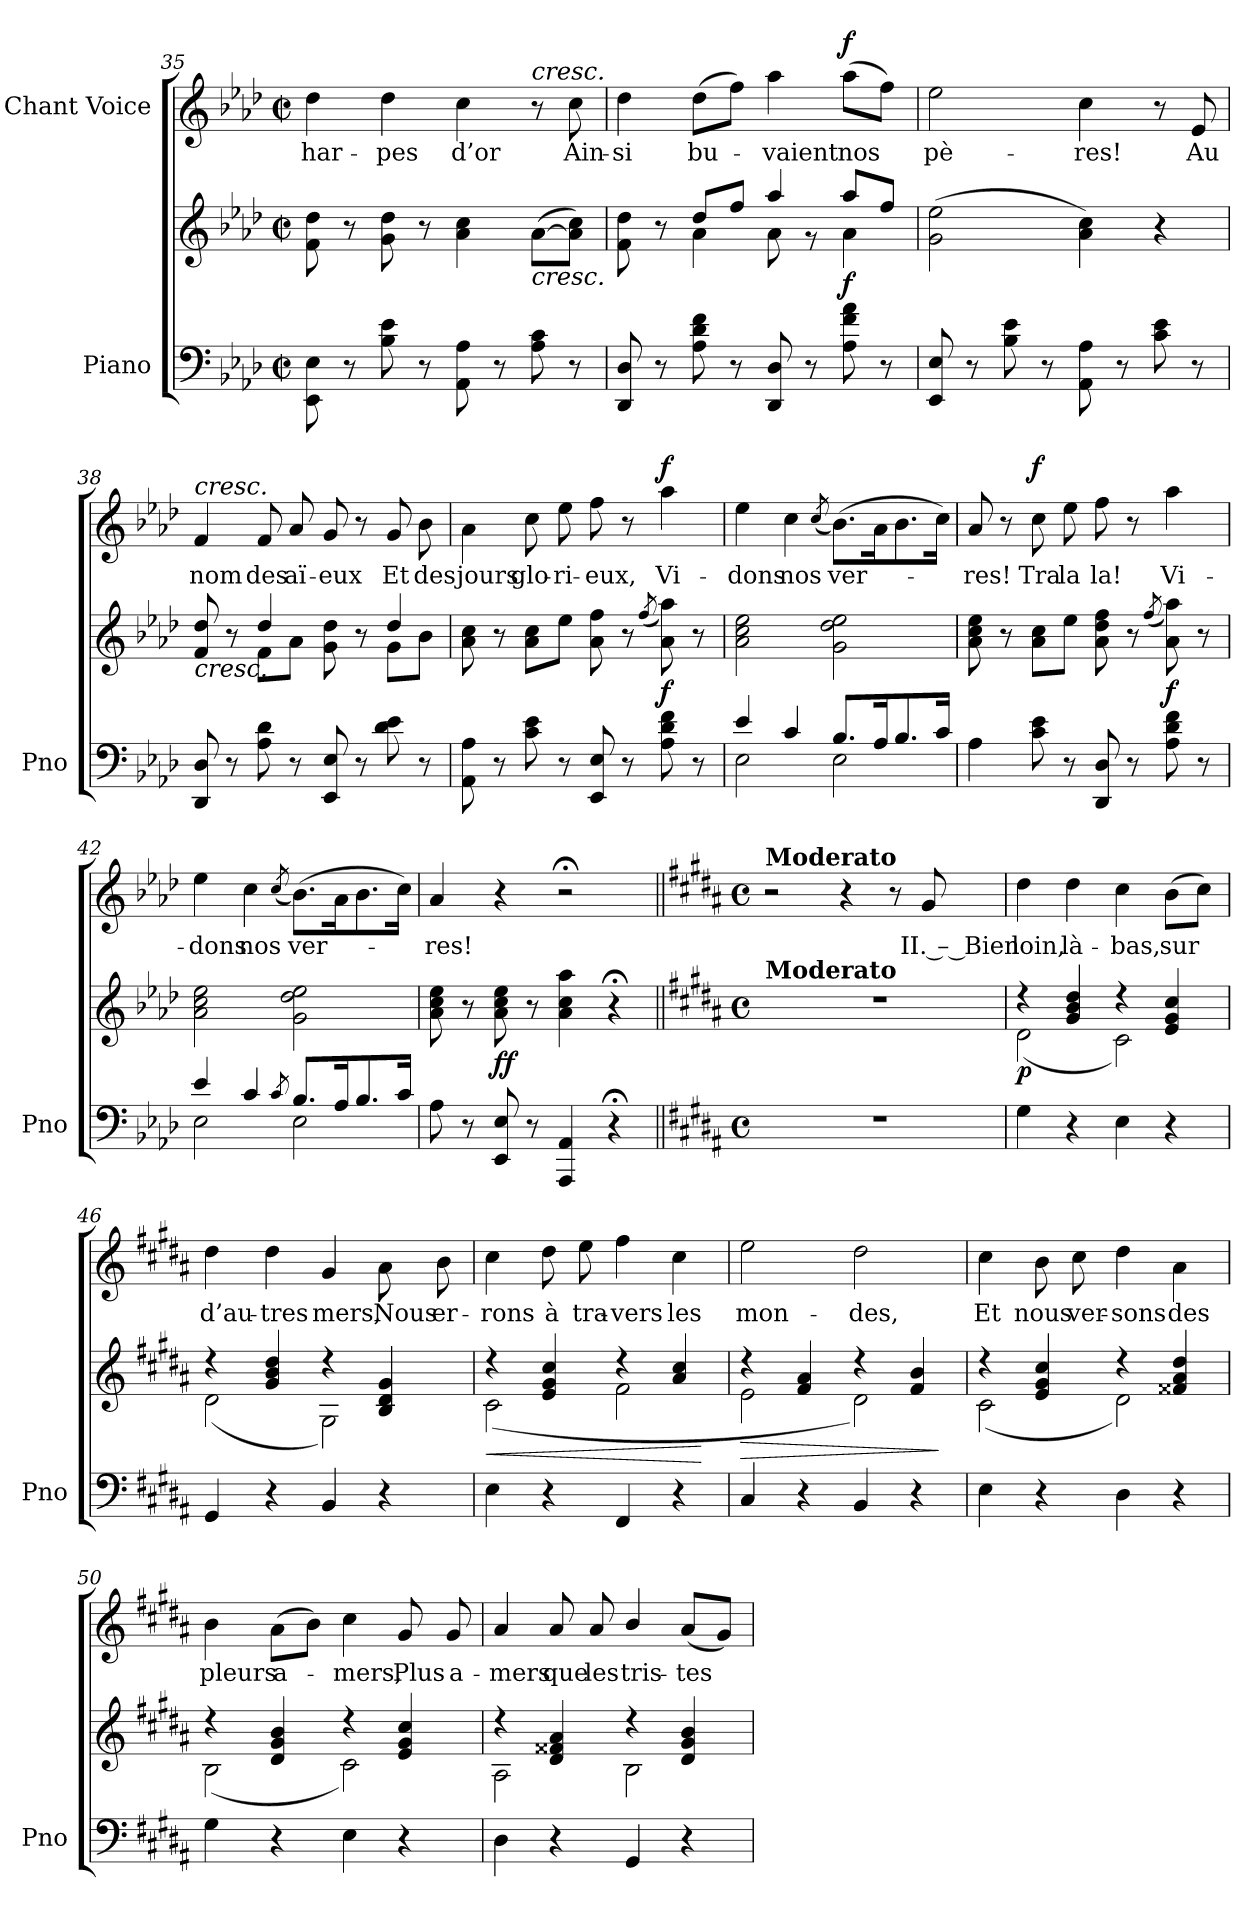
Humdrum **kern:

**kern	**kern	**dynam	**kern	**text	**dynam
*part2	*part2	*part2	*part1	*part1	*part1
*staff3	*staff2	*staff2/3	*staff1	*staff1	*staff1
*I"Piano	*	*	*I"Chant Voice	*	*
*I'Pno	*	*	*	*	*
*clefF4	*clefG2	*	*clefG2	*	*
*k[b-e-a-d-]	*k[b-e-a-d-]	*	*k[b-e-a-d-]	*	*
*M2/2	*M2/2	*	*M2/2	*	*
*met(c|)	*met(c|)	*	*met(c|)	*	*
=35	=35	=35	=35	=35	=35
!	!	!	!	!LO:LY:b	!
8EE-\ 8E-\	8f\ 8dd-\	.	4dd-\	har-	.
8r	8r	.	.	.	.
!	!	!	!	!LO:LY:b	!
8B-\ 8e-\	8g\ 8dd-\	.	4dd-\	-pes	.
8r	8r	.	.	.	.
!	!	!	!	!LO:LY:b	!
8AA-\ 8A-\	4a-\ 4cc\	.	4cc\	d’or	.
8r	.	.	.	.	.
!	!	!	!LO:TX:a:i:t=cresc.	!	!
!	!LO:TX:b:i:t=cresc.	!	!	!	!
8A-\ 8c\	(>[8a-\L	.	8r	.	.
!	!	!	!	!LO:LY:b	!
8r	8a-\] 8cc\J)	.	8cc\	Ain-	.
=36	=36	=36	=36	=36	=36
*	*^	*	*	*	*
!	!	!	!	!	!LO:LY:b	!
8DD-/ 8D-/	4rddyy	8f\ 8dd-\	.	4dd-\	-si	.
8r	.	8r	.	.	.	.
!	!	!	!	!	!LO:LY:b	!
8A-\ 8d-\ 8f\	8dd-/L	4a-\	.	(>8dd-\L	bu-	.
8r	8ff/J	.	.	8ff\J)	.	.
!	!	!	!	!	!LO:LY:b	!
8DD-/ 8D-/	4aa-/	8a-\	.	4aa-\	-vaient	.
8r	.	8r	.	.	.	.
!	!	!	!LO:DY:b	!	!LO:LY:b	!LO:DY:a
8A-\ 8f\ 8a-\	8aa-/L	4a-\	f	(>8aa-\L	nos	f
8r	8ff/J	.	.	8ff\J)	.	.
*	*v	*v	*	*	*	*
!!LO:LB:g=z
=37	=37	=37	=37	=37	=37
!	!	!	!	!LO:LY:b	!
8EE-/ 8E-/	(>2g\ 2ee-\	.	2ee-\	pè-	.
8r	.	.	.	.	.
8B-\ 8e-\	.	.	.	.	.
8r	.	.	.	.	.
!	!	!	!	!LO:LY:b	!
8AA-\ 8A-\	4a-\ 4cc\)	.	4cc\	-res!	.
8r	.	.	.	.	.
8c\ 8e-\	4r	.	8r	.	.
!	!	!	!	!LO:LY:b	!
8r	.	.	8e-/	Au	.
=38	=38	=38	=38	=38	=38
*	*^	*	*	*	*
!	!	!	!	!LO:TX:a:i:t=cresc.	!	!
!	!LO:TX:b:i:t=cresc.	!	!	!	!	!
!	!	!	!	!	!LO:LY:b	!
8DD-/ 8D-/	8f/ 8dd-/	4reyy	.	4f/	nom	.
8r	8r	.	.	.	.	.
!	!	!	!	!	!LO:LY:b	!
8A-\ 8d-\	4dd-/	8f\L	.	8f/	des	.
!	!	!	!	!	!LO:LY:b	!
8r	.	8a-\J	.	8a-/	aï-	.
!	!	!	!	!	!LO:LY:b	!
8EE-/ 8E-/	8g\ 8dd-\	4reyy	.	8g/	-eux	.
8r	8r	.	.	8r	.	.
!	!	!	!	!	!LO:LY:b	!
8d-\ 8e-\	4dd-/	8g\L	.	8g/	Et	.
!	!	!	!	!	!LO:LY:b	!
8r	.	8b-\J	.	8b-\	des	.
=39	=39	=39	=39	=39	=39	=39
!	!	!	!	!	!LO:LY:b	!
*	*v	*v	*	*	*	*
8AA-\ 8A-\	8a-\ 8cc\	.	4a-\	jours	.
8r	8r	.	.	.	.
!	!	!	!	!LO:LY:b	!
8c\ 8e-\	8a-\ 8cc\L	.	8cc\	glo-	.
!	!	!	!	!LO:LY:b	!
8r	8ee-\J	.	8ee-\	-ri-	.
!	!	!	!	!LO:LY:b	!
8EE-/ 8E-/	8a-\ 8ff\	.	8ff\	-eux,	.
8r	8r	.	8r	.	.
.	(<8qff/	.	.	.	.
!	!	!LO:DY:b	!	!LO:LY:b	!LO:DY:a
8A-\ 8d-\ 8f\	8a-\ 8aa-\)	f	4aa-\	Vi-	f
8r	8r	.	.	.	.
=40	=40	=40	=40	=40	=40
*^	*	*	*	*	*
!	!	!	!	!	!LO:LY:b	!
4e-/	2E-\	2a-\ 2cc\ 2ee-\	.	4ee-\	-dons	.
!	!	!	!	!	!LO:LY:b	!
4c/	.	.	.	4cc\	nos	.
.	.	.	.	(<8qcc/	.	.
!	!	!	!	!	!LO:LY:b	!
8.B-/L	2E-\	2g\ 2dd-\ 2ee-\	.	(>8.b-\L)	ver-	.
16A-/K	.	.	.	16a-\K	.	.
8.B-/	.	.	.	8.b-\	.	.
16c/Jk	.	.	.	16cc\Jk)	.	.
*v	*v	*	*	*	*	*
!!LO:LB:g=z
=41	=41	=41	=41	=41	=41
!	!	!	!	!LO:LY:b	!
4A-\	8a-\ 8cc\ 8ee-\	.	8a-/	-res!	.
.	8r	.	8r	.	.
!	!	!	!	!LO:LY:b	!LO:DY:a
8c\ 8e-\	8a-\ 8cc\L	.	8cc\	Tra	f
!	!	!	!	!LO:LY:b	!
8r	8ee-\J	.	8ee-\	la	.
!	!	!	!	!LO:LY:b	!
8DD-/ 8D-/	8a-\ 8dd-\ 8ff\	.	8ff\	la!	.
8r	8r	.	8r	.	.
.	(<8qff/	.	.	.	.
!	!	!LO:DY:b	!	!LO:LY:b	!
8A-\ 8d-\ 8f\	8a-\ 8aa-\)	f	4aa-\	Vi-	.
8r	8r	.	.	.	.
=42	=42	=42	=42	=42	=42
*^	*	*	*	*	*
!	!	!	!	!	!LO:LY:b	!
4e-/	2E-\	2a-\ 2cc\ 2ee-\	.	4ee-\	-dons	.
!	!	!	!	!	!LO:LY:b	!
4c/	.	.	.	4cc\	nos	.
8qc/	.	.	.	(<8qcc/	.	.
!	!	!	!	!	!LO:LY:b	!
8.B-/L	2E-\	2g\ 2dd-\ 2ee-\	.	(>8.b-\L)	ver-	.
16A-/K	.	.	.	16a-\K	.	.
8.B-/	.	.	.	8.b-\	.	.
16c/Jk	.	.	.	16cc\Jk)	.	.
*v	*v	*	*	*	*	*
=43	=43	=43	=43	=43	=43
!	!	!	!	!LO:LY:b	!
8A-\	8a-\ 8cc\ 8ee-\	.	4a-/	-res!	.
8r	8r	.	.	.	.
!	!	!LO:DY:b	!	!	!
8EE-/ 8E-/	8a-\ 8cc\ 8ee-\	ff	4r	.	.
8r	8r	.	.	.	.
4AAA-/ 4AA-/	4a-\ 4cc\ 4aa-\	.	2r;<	.	.
4r;<	4r;<	.	.	.	.
=44||	=44||	=44||	=44||	=44||	=44||
*k[f#c#g#d#a#]	*k[f#c#g#d#a#]	*	*k[f#c#g#d#a#]	*	*
*M4/4	*M4/4	*	*M4/4	*	*
*met(c)	*met(c)	*	*met(c)	*	*
!	!	!	!LO:TX:a:B:t=Moderato	!	!
!	!LO:TX:a:B:t=Moderato	!	!	!	!
1r	1r	.	2r	.	.
.	.	.	4r	.	.
.	.	.	8r	.	.
!	!	!	!	!LO:LY:b	!
.	.	.	8g#/	II. – Bien	.
!!LO:LB:g=z
=45	=45	=45	=45	=45	=45
*	*^	*	*	*	*
!	!	!	!LO:DY:b	!	!LO:LY:b	!
4G#\	4r	(<2d#\	p	4dd#\	loin,	.
!	!	!	!	!	!LO:LY:b	!
4r	4g#/ 4b/ 4dd#/	.	.	4dd#\	là-	.
!	!	!	!	!	!LO:LY:b	!
4E\	4r	2c#\)	.	4cc#\	-bas,	.
!	!	!	!	!	!LO:LY:b	!
4r	4e/ 4g#/ 4cc#/	.	.	(>8b\L	sur	.
.	.	.	.	8cc#\J)	.	.
=46	=46	=46	=46	=46	=46	=46
!	!	!	!	!	!LO:LY:b	!
4GG#/	4r	(<2d#\	.	4dd#\	d’au-	.
!	!	!	!	!	!LO:LY:b	!
4r	4g#/ 4b/ 4dd#/	.	.	4dd#\	-tres	.
!	!	!	!	!	!LO:LY:b	!
4BB/	4r	2G#\)	.	4g#/	mers,	.
!	!	!	!	!	!LO:LY:b	!
4r	4B/ 4d#/ 4g#/	.	.	8a#\	Nous	.
!	!	!	!	!	!LO:LY:b	!
.	.	.	.	8b\	er-	.
=47	=47	=47	=47	=47	=47	=47
!	!	!	!LO:HP:b	!	!LO:LY:b	!
4E\	4r	(<2c#\	<	4cc#\	-rons	.
!	!	!	!	!	!LO:LY:b	!
4r	4e/ 4g#/ 4cc#/	.	.	8dd#\	à	.
!	!	!	!	!	!LO:LY:b	!
.	.	.	.	8ee\	tra-	.
!	!	!	!	!	!LO:LY:b	!
4FF#/	4r	2f#\	.	4ff#\	-vers	.
!	!	!	!	!	!LO:LY:b	!
4r	4a#/ 4cc#/	.	.	4cc#\	les	.
*	*v	*v	*	*	*	*
.	.	[	.	.	.
=48	=48	=48	=48	=48	=48
!	!	!LO:HP:b	!	!LO:LY:b	!
*	*^	*	*	*	*
4C#/	4r	2e\	>	2ee\	mon-	.
4r	4f#/ 4a#/	.	.	.	.	.
!	!	!	!	!	!LO:LY:b	!
4BB/	4r	2d#\)	.	2dd#\	-des,	.
4r	4f#/ 4b/	.	.	.	.	.
*	*v	*v	*	*	*	*
.	.	]	.	.	.
=49	=49	=49	=49	=49	=49
*	*^	*	*	*	*
!	!	!	!	!	!LO:LY:b	!
4E\	4r	(<2c#\	.	4cc#\	Et	.
!	!	!	!	!	!LO:LY:b	!
4r	4e/ 4g#/ 4cc#/	.	.	8b\	nous	.
!	!	!	!	!	!LO:LY:b	!
.	.	.	.	8cc#\	ver-	.
!	!	!	!	!	!LO:LY:b	!
4D#\	4r	2d#\)	.	4dd#\	-sons	.
!	!	!	!	!	!LO:LY:b	!
4r	4f##X/ 4a#/ 4dd#/	.	.	4a#\	des	.
!!LO:PB:g=z
=50	=50	=50	=50	=50	=50	=50
!	!	!	!	!	!LO:LY:b	!
4G#\	4r	(<2B\	.	4b\	pleurs	.
!	!	!	!	!	!LO:LY:b	!
4r	4d#/ 4g#/ 4b/	.	.	(>8a#\L	a-	.
.	.	.	.	8b\J)	.	.
!	!	!	!	!	!LO:LY:b	!
4E\	4r	2c#\)	.	4cc#\	-mers,	.
!	!	!	!	!	!LO:LY:b	!
4r	4e/ 4g#/ 4cc#/	.	.	8g#/	Plus	.
!	!	!	!	!	!LO:LY:b	!
.	.	.	.	8g#/	a-	.
=51	=51	=51	=51	=51	=51	=51
!	!	!	!	!	!LO:LY:b	!
4D#\	4r	2A#\	.	4a#/	-mers	.
!	!	!	!	!	!LO:LY:b	!
4r	4d#/ 4f##X/ 4a#/	.	.	8a#/	que	.
!	!	!	!	!	!LO:LY:b	!
.	.	.	.	8a#/	les	.
!	!	!	!	!	!LO:LY:b	!
4GG#/	4r	2B\	.	4b/	tris-	.
!	!	!	!	!	!LO:LY:b	!
4r	4d#/ 4g#/ 4b/	.	.	(<8a#/L	-tes	.
.	.	.	.	8g#/J)	.	.
*	*v	*v	*	*	*	*
=	=	=	=	=	=
*-	*-	*-	*-	*-	*-
